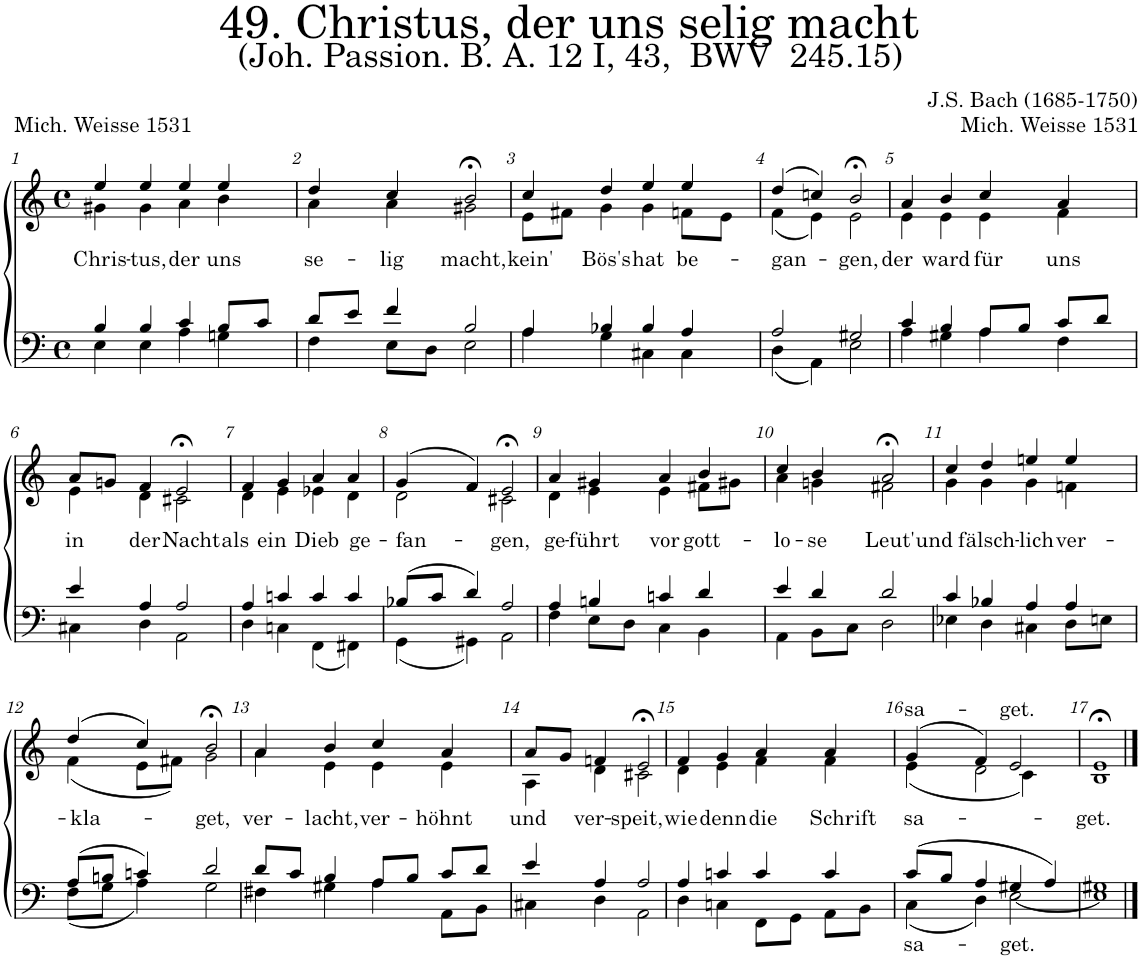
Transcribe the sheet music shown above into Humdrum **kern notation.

**kern	**text	**kern	**text	**text
*part2	*part2	*part1	*part1	*part1
*staff2	*staff2	*staff1	*staff1	*staff1
*I"Tenor/Bass	*	*I"Soprano/Alto	*	*
*clefF4	*	*clefG2	*	*
*k[]	*	*k[]	*	*
*M4/4	*	*M4/4	*	*
*met(c)	*	*met(c)	*	*
=1	=1	=1	=1	=1
*^	*	*	*	*
!	!	!	!	!LO:LY:b	!
*	*	*	*^	*	*
4B/	4E\	.	4ee;</	4g#X\	Chris-	.
!	!	!	!	!	!LO:LY:b	!
4B/	4E\	.	4ee,/	4g#\	-tus,	.
!	!	!	!	!	!LO:LY:b	!
4c/	4A\	.	4ee/	4a\	der	.
!	!	!	!	!	!LO:LY:b	!
8B/L	4Gn\	.	4ee/	4b\	uns	.
8c/J	.	.	.	.	.	.
=2	=2	=2	=2	=2	=2	=2
!	!	!	!	!	!LO:LY:b	!
8d/L	4F\	.	4dd;</	4a\	se-	.
8e/J	.	.	.	.	.	.
!	!	!	!	!	!LO:LY:b	!
4f/	8E\L	.	4cc/	4a\	-lig	.
.	8D\J	.	.	.	.	.
!	!	!	!	!	!LO:LY:b	!
2B/	2E\	.	2b;<,/	2g#X\	macht,	.
=3	=3	=3	=3	=3	=3	=3
!	!	!	!	!	!LO:LY:b	!
4A/	4A\	.	4cc;</	8e\L	kein'	.
.	.	.	.	8f#X\J	.	.
!	!	!	!	!	!LO:LY:b	!
4B-X/	4G\	.	4dd/	4g\	Bös's	.
!	!	!	!	!	!LO:LY:b	!
4B-/	4C#X\	.	4ee/	4g\	hat	.
!	!	!	!	!	!LO:LY:b	!
4A/	4C#\	.	4ee/	8fn\L	be-	.
.	.	.	.	8e\J	.	.
=4	=4	=4	=4	=4	=4	=4
!	!	!	!	!	!LO:LY:b	!
2A/	(4D\	.	(4dd;</	(4f\	-gan-	.
.	4AA\)	.	4ccn/)	4e\)	.	.
!	!	!	!	!	!LO:LY:b	!
2G#X/	2E\	.	2b;<,/	2e\	-gen,	.
=5	=5	=5	=5	=5	=5	=5
!	!	!	!	!	!LO:LY:b	!
4c/	4A\	.	4a;</	4e\	der	.
!	!	!	!	!	!LO:LY:b	!
4B/	4G#X\	.	4b/	4e\	ward	.
!	!	!	!	!	!LO:LY:b	!
8A/L	4A\	.	4cc/	4e\	für	.
8B/J	.	.	.	.	.	.
!	!	!	!	!	!LO:LY:b	!
8c/L	4F\	.	4a/	4f\	uns	.
8d/J	.	.	.	.	.	.
!!LO:LB:g=z	!!
=6	=6	=6	=6	=6	=6	=6
!	!	!	!	!	!LO:LY:b	!
4e/	4C#X\	.	8a;</L	4e\	in	.
.	.	.	8gn/J	.	.	.
!	!	!	!	!	!LO:LY:b	!
4A/	4D\	.	4f/	4d\	der	.
!	!	!	!	!	!LO:LY:b	!
2A/	2AA\	.	2e;<,/	2c#X\	Nacht	.
=7	=7	=7	=7	=7	=7	=7
!	!	!	!	!	!LO:LY:b	!
4A/	4D\	.	4f;</	4d\	als	.
!	!	!	!	!	!LO:LY:b	!
4cn/	4Cn\	.	4g/	4e\	ein	.
!	!	!	!	!	!LO:LY:b	!
4c/	(4FF\	.	4a/	4e-X\	Dieb	.
!	!	!	!	!	!LO:LY:b	!
4c/	4FF#X\)	.	4a/	4d\	ge-	.
=8	=8	=8	=8	=8	=8	=8
!	!	!	!	!	!LO:LY:b	!
(8B-X/L	(4GG\	.	(4g;</	2d\	-fan-	.
8c/J	.	.	.	.	.	.
4d/)	4GG#X\)	.	4f/)	.	.	.
!	!	!	!	!	!LO:LY:b	!
2A/	2AA\	.	2e;<,/	2c#X\	-gen,	.
=9	=9	=9	=9	=9	=9	=9
!	!	!	!	!	!LO:LY:b	!
4A/	4F\	.	4a;</	4d\	ge-	.
!	!	!	!	!	!LO:LY:b	!
4Bn/	8E\L	.	4g#X/	4e\	-führt	.
.	8D\J	.	.	.	.	.
!	!	!	!	!	!LO:LY:b	!
4cn/	4C\	.	4a/	4e\	vor	.
!	!	!	!	!	!LO:LY:b	!
4d/	4BB\	.	4b/	8f#X\L	gott-	.
.	.	.	.	8g#X\J	.	.
=10	=10	=10	=10	=10	=10	=10
!	!	!	!	!	!LO:LY:b	!
4e/	4AA\	.	4cc;</	4a\	-lo-	.
!	!	!	!	!	!LO:LY:b	!
4d/	8BB\L	.	4b/	4gn\	-se	.
.	8C\J	.	.	.	.	.
!	!	!	!	!	!LO:LY:b	!
2d/	2D\	.	2a;<,/	2f#X\	Leut'	.
=11	=11	=11	=11	=11	=11	=11
!	!	!	!	!	!LO:LY:b	!
4c/	4E-X\	.	4cc;</	4g\	und	.
!	!	!	!	!	!LO:LY:b	!
4B-X/	4D\	.	4dd/	4g\	fälsch-	.
!	!	!	!	!	!LO:LY:b	!
4A/	4C#X\	.	4een/	4g\	-lich	.
!	!	!	!	!	!LO:LY:b	!
4A/	8D\L	.	4ee/	4fn\	ver-	.
.	8En\J	.	.	.	.	.
!!LO:LB:g=z	!!
=12	=12	=12	=12	=12	=12	=12
!	!	!	!	!	!LO:LY:b	!
(8A/L	(8F\L	.	(4dd;</	(4f\	-kla-	.
8Bn/J	8G\J	.	.	.	.	.
4cn/)	4A\)	.	4cc/)	8e\L	.	.
.	.	.	.	8f#X\J)	.	.
!	!	!	!	!	!LO:LY:b	!
2d/	2G\	.	2b;<,/	2g\	-get,	.
=13	=13	=13	=13	=13	=13	=13
!	!	!	!	!	!LO:LY:b	!
8d/L	4F#X\	.	4a;</	4a\	ver-	.
8c/J	.	.	.	.	.	.
!	!	!	!	!	!LO:LY:b	!
4B^^/	4G#X^^\	.	4b^^,/	4e^^\	-lacht,	.
!	!	!	!	!	!LO:LY:b	!
8A/L	4A\	.	4cc/	4e\	ver-	.
8B/J	.	.	.	.	.	.
!	!	!	!	!	!LO:LY:b	!
8c/L	8AA\L	.	4a,/	4e\	-höhnt	.
8d/J	8BB\J	.	.	.	.	.
=14	=14	=14	=14	=14	=14	=14
!	!	!	!	!	!LO:LY:b	!
4e/	4C#X\	.	8a;</L	4A\	und	.
.	.	.	8g/J	.	.	.
!	!	!	!	!	!LO:LY:b	!
4A/	4D\	.	4fn/	4d\	ver-	.
!	!	!	!	!	!LO:LY:b	!
2A/	2AA\	.	2e;<,/	2c#X\	-speit,	.
=15	=15	=15	=15	=15	=15	=15
!	!	!	!	!	!LO:LY:b	!
4A/	4D\	.	4f;</	4d\	wie	.
!	!	!	!	!	!LO:LY:b	!
4cn/	4Cn\	.	4g/	4e\	denn	.
!	!	!	!	!	!LO:LY:b	!
4c/	8FF\L	.	4a/	4f\	die	.
.	8GG\J	.	.	.	.	.
!	!	!	!	!	!LO:LY:b	!
4c/	8AA\L	.	4a/	4f\	Schrift	.
.	8BB\J	.	.	.	.	.
=16	=16	=16	=16	=16	=16	=16
!	!	!LO:LY:b	!	!	!LO:LY:b	!LO:LY:a
(8c/L	(4C\	sa-	(4g;</	(4e\	sa-	sa-
8B/J	.	.	.	.	.	.
4A/	4D\)	.	4f/)	2d\	.	.
!	!	!LO:LY:b	!	!	!	!LO:LY:a
4G#X/	[2E\	-get.	2e/	.	.	get.
4A/)	.	.	.	4c\)	.	.
=17	=17	=17	=17	=17	=17	=17
!	!	!	!	!	!LO:LY:b	!
1G#X	1E]	.	1e;<	1B	-get.	.
*v	*v	*	*	*	*	*
*	*	*v	*v	*	*
==	==	==	==	==
*-	*-	*-	*-	*-
